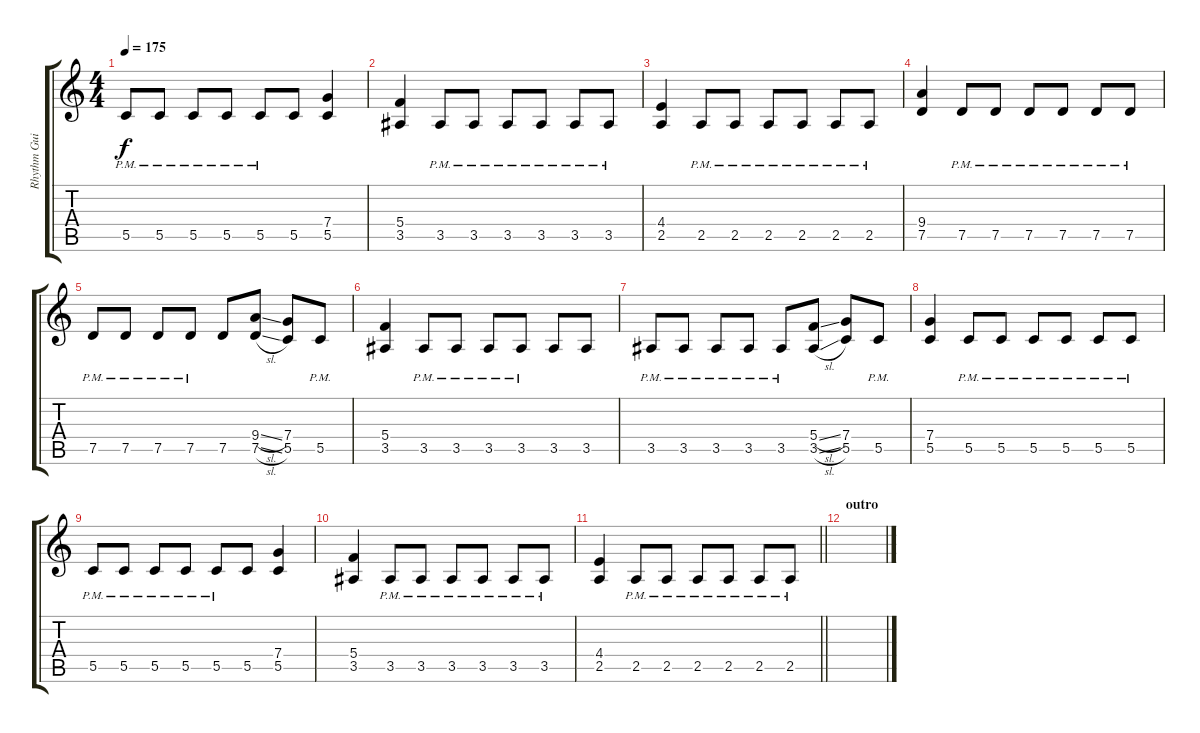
\track ("Rhythm Guitar 2" "Rhythm Gui") {instrument overdrivenguitar}
\staff {score tabs}
\tuning (D4 A3 F3 C3 G2 D2) {hide}
\ts (4 4)
\tempo 175
\clef g2
\ks c
5.5{pm}.8{dy f} 5.5{pm}.8 5.5{pm}.8 5.5{pm}.8 5.5{pm}.8 5.5.8 (7.4 5.5).4 |
(5.4 3.5).4 3.5{pm}.8 3.5{pm}.8 3.5{pm}.8 3.5{pm}.8 3.5{pm}.8 3.5{pm}.8 |
(4.4 2.5).4 2.5{pm}.8 2.5{pm}.8 2.5{pm}.8 2.5{pm}.8 2.5{pm}.8 2.5{pm}.8 |
(9.4 7.5).4 7.5{pm}.8 7.5{pm}.8 7.5{pm}.8 7.5{pm}.8 7.5{pm}.8 7.5{pm}.8 |
7.5{pm}.8 7.5{pm}.8 7.5{pm}.8 7.5{pm}.8 7.5.8 (9.4{sl} 7.5{sl}).8 (7.4 5.5).8 5.5{pm}.8 |
(5.4 3.5).4 3.5{pm}.8 3.5{pm}.8 3.5{pm}.8 3.5{pm}.8 3.5.8 3.5.8 |
3.5{pm}.8 3.5{pm}.8 3.5{pm}.8 3.5{pm}.8 3.5{pm}.8 (5.4{sl} 3.5{sl}).8 (7.4 5.5).8 5.5{pm}.8 |
(7.4 5.5).4 5.5{pm}.8 5.5{pm}.8 5.5{pm}.8 5.5{pm}.8 5.5{pm}.8 5.5{pm}.8 |
5.5{pm}.8 5.5{pm}.8 5.5{pm}.8 5.5{pm}.8 5.5{pm}.8 5.5.8 (7.4 5.5).4 |
(5.4 3.5).4 3.5{pm}.8 3.5{pm}.8 3.5{pm}.8 3.5{pm}.8 3.5{pm}.8 3.5{pm}.8 |
\barLineRight lightlight
(4.4 2.5).4 2.5{pm}.8 2.5{pm}.8 2.5{pm}.8 2.5{pm}.8 2.5{pm}.8 2.5{pm}.8 |
\section ("" "outro")
